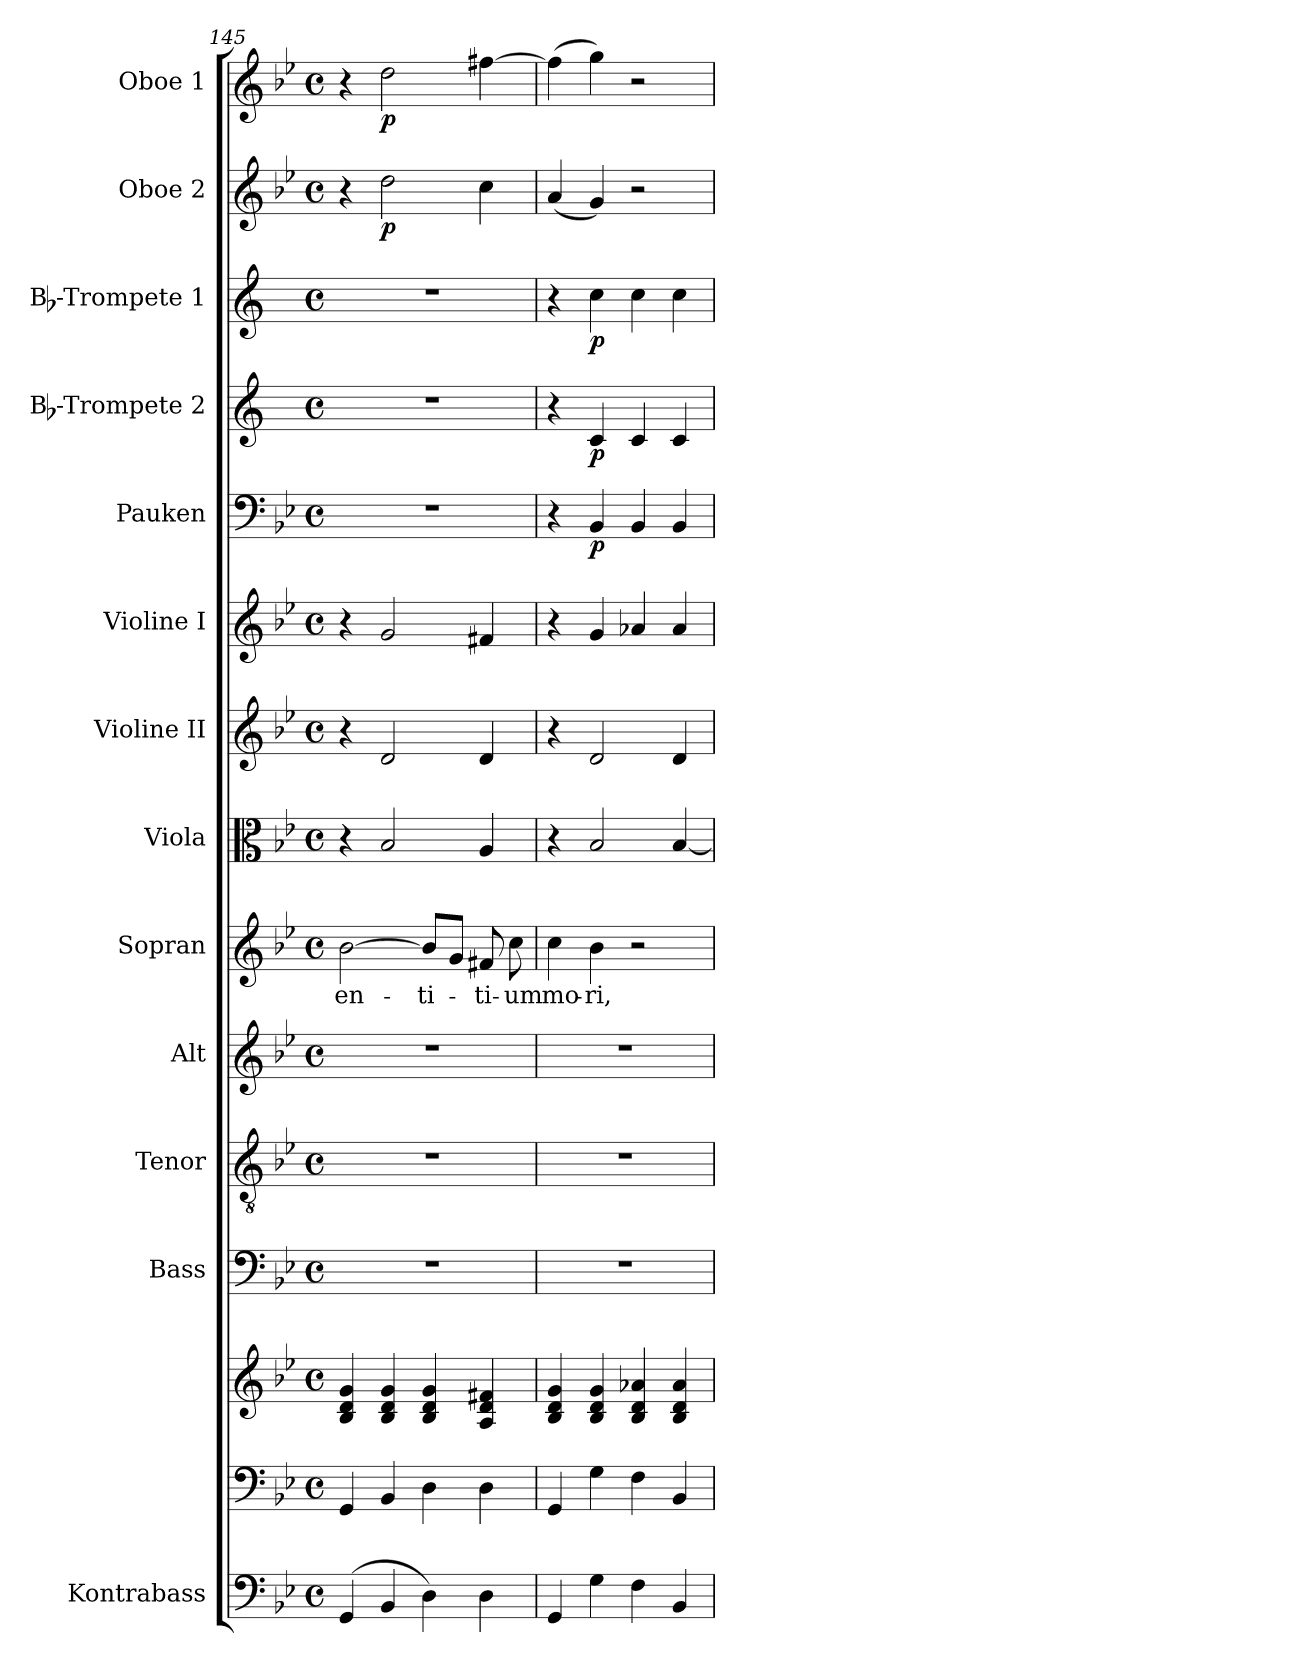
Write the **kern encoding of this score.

**kern	**kern	**kern	**kern	**kern	**kern	**kern	**text	**kern	**kern	**kern	**kern	**dynam	**kern	**dynam	**kern	**dynam	**kern	**dynam	**kern	**dynam
*part14	*part13	*part13	*part12	*part11	*part10	*part9	*part9	*part8	*part7	*part6	*part5	*part5	*part4	*part4	*part3	*part3	*part2	*part2	*part1	*part1
*staff15	*staff14	*staff13	*staff12	*staff11	*staff10	*staff9	*staff9	*staff8	*staff7	*staff6	*staff5	*staff5	*staff4	*staff4	*staff3	*staff3	*staff2	*staff2	*staff1	*staff1
*I"Kontrabass	*	*	*I"Bass	*I"Tenor	*I"Alt	*I"Sopran	*	*I"Viola	*I"Violine II	*I"Violine I	*I"Pauken	*	*I"Bb-Trompete 2	*	*I"Bb-Trompete 1	*	*I"Oboe 2	*	*I"Oboe 1	*
*I'Kb.	*	*	*I'B.	*I'T.	*I'A.	*I'S.	*	*I'Vla.	*I'Vl. II	*I'Vl. I	*I'Pk.	*	*I'Bb Trp. 2	*	*I'Bb Trp. 1	*	*I'Ob. 2	*	*I'Ob. 1	*
*clefF4	*clefF4	*clefG2	*clefF4	*clefGv2	*clefG2	*clefG2	*	*clefC3	*clefG2	*clefG2	*clefF4	*	*clefG2	*	*clefG2	*	*clefG2	*	*clefG2	*
*ITrd7c12	*	*	*	*	*	*	*	*	*	*	*	*	*ITrd1c2	*	*ITrd1c2	*	*	*	*	*
*k[b-e-]	*k[b-e-]	*k[b-e-]	*k[b-e-]	*k[b-e-]	*k[b-e-]	*k[b-e-]	*	*k[b-e-]	*k[b-e-]	*k[b-e-]	*k[b-e-]	*	*k[b-e-]	*	*k[b-e-]	*	*k[b-e-]	*	*k[b-e-]	*
*B-:	*B-:	*B-:	*B-:	*B-:	*B-:	*B-:	*	*B-:	*B-:	*B-:	*B-:	*	*B-:	*	*B-:	*	*B-:	*	*B-:	*
*M4/4	*M4/4	*M4/4	*M4/4	*M4/4	*M4/4	*M4/4	*	*M4/4	*M4/4	*M4/4	*M4/4	*	*M4/4	*	*M4/4	*	*M4/4	*	*M4/4	*
*met(c)	*met(c)	*met(c)	*met(c)	*met(c)	*met(c)	*met(c)	*	*met(c)	*met(c)	*met(c)	*met(c)	*	*met(c)	*	*met(c)	*	*met(c)	*	*met(c)	*
=145	=145	=145	=145	=145	=145	=145	=145	=145	=145	=145	=145	=145	=145	=145	=145	=145	=145	=145	=145	=145
!	!	!	!	!	!	!	!LO:LY:b	!	!	!	!	!	!	!	!	!	!	!	!	!
(4GGG/	4GG/	4B-/ 4d/ 4g/	1r	1r	1r	[2b-\	-en-	4r	4r	4r	1r	.	1r	.	1r	.	4r	.	4r	.
!	!	!	!	!	!	!	!	!	!	!	!	!	!	!	!	!	!	!LO:DY:b	!	!LO:DY:b
4BBB-/	4BB-/	4B-/ 4d/ 4g/	.	.	.	.	.	2B-/	2d/	2g/	.	.	.	.	.	.	2dd\	p	2dd\	p
!	!	!	!	!	!	!	!LO:LY:b	!	!	!	!	!	!	!	!	!	!	!	!	!
4DD\)	4D\	4B-/ 4d/ 4g/	.	.	.	8b-/L]	-ti-	.	.	.	.	.	.	.	.	.	.	.	.	.
.	.	.	.	.	.	8g/J	.	.	.	.	.	.	.	.	.	.	.	.	.	.
!	!	!	!	!	!	!	!LO:LY:b	!	!	!	!	!	!	!	!	!	!	!	!	!
4DD\	4D\	4A/ 4d/ 4f#X/	.	.	.	8f#X/	-ti-	4A/	4d/	4f#X/	.	.	.	.	.	.	4cc\	.	[4ff#X\	.
!	!	!	!	!	!	!	!LO:LY:b	!	!	!	!	!	!	!	!	!	!	!	!	!
.	.	.	.	.	.	8cc\	-um	.	.	.	.	.	.	.	.	.	.	.	.	.
=146	=146	=146	=146	=146	=146	=146	=146	=146	=146	=146	=146	=146	=146	=146	=146	=146	=146	=146	=146	=146
!	!	!	!	!	!	!	!LO:LY:b	!	!	!	!	!	!	!	!	!	!	!	!	!
4GGG/	4GG/	4B-/ 4d/ 4g/	1r	1r	1r	4cc\	mo-	4r	4r	4r	4r	.	4r	.	4r	.	(<4a/	.	(>4ff#\]	.
!	!	!	!	!	!	!	!LO:LY:b	!	!	!	!	!LO:DY:b	!	!LO:DY:b	!	!LO:DY:b	!	!	!	!
4GG\	4G\	4B-/ 4d/ 4g/	.	.	.	4b-\	-ri,	2B-/	2d/	4g/	4BB-/	p	4B-/	p	4b-\	p	4g/)	.	4gg\)	.
4FF\	4F\	4B-/ 4d/ 4a-X/	.	.	.	2r	.	.	.	4a-X/	4BB-/	.	4B-/	.	4b-\	.	2r	.	2r	.
4BBB-/	4BB-/	4B-/ 4d/ 4a-/	.	.	.	.	.	[4B-/	4d/	4a-/	4BB-/	.	4B-/	.	4b-\	.	.	.	.	.
=	=	=	=	=	=	=	=	=	=	=	=	=	=	=	=	=	=	=	=	=
*-	*-	*-	*-	*-	*-	*-	*-	*-	*-	*-	*-	*-	*-	*-	*-	*-	*-	*-	*-	*-
